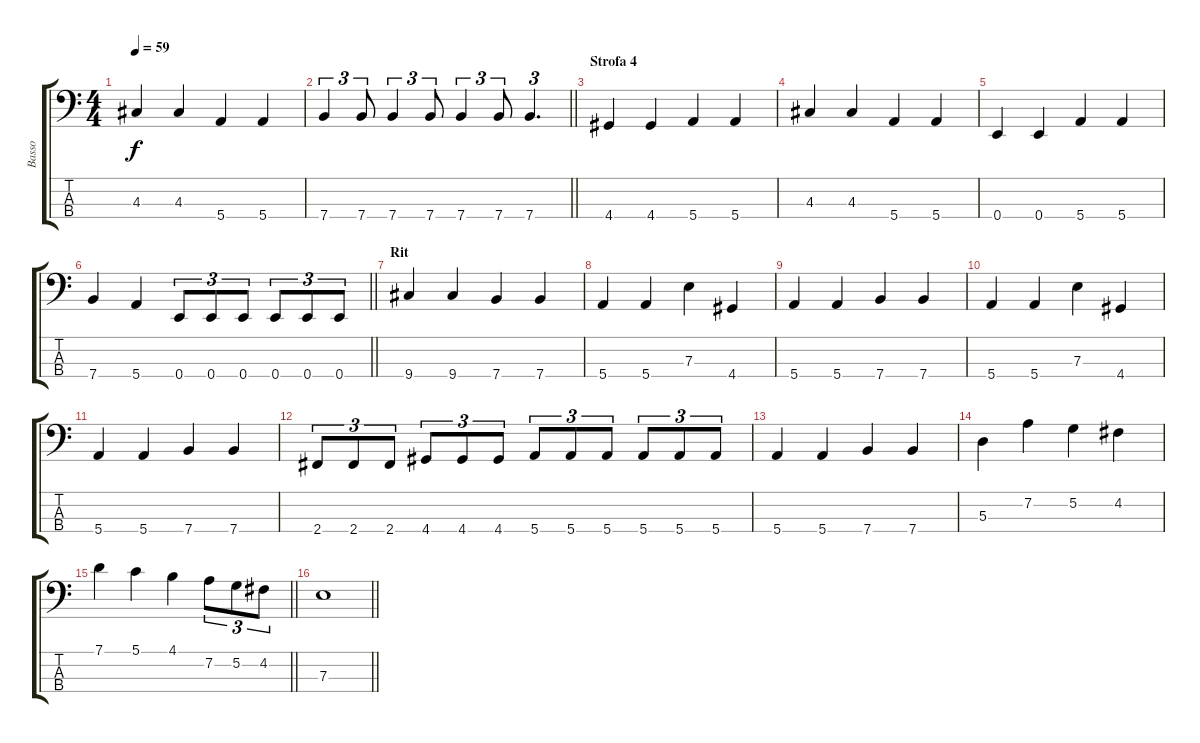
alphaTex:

\track ("Basso" "Basso") {instrument electricbassfinger}
\staff {score tabs}
\tuning (G2 D2 A1 E1) {hide}
\ts (4 4)
\tempo 59
\clef f4
\ks c
4.3.4{dy f} 4.3.4 5.4.4 5.4.4 |
\barLineRight lightlight
7.4.4{tu (3 2)} 7.4.8{tu (3 2)} 7.4.4{tu (3 2)} 7.4.8{tu (3 2)} 7.4.4{tu (3 2)} 7.4.8{tu (3 2)} 7.4.4{d tu (3 2)} |
\section ("" "Strofa 4")
4.4.4 4.4.4 5.4.4 5.4.4 |
4.3.4 4.3.4 5.4.4 5.4.4 |
0.4.4 0.4.4 5.4.4 5.4.4 |
\barLineRight lightlight
7.4.4 5.4.4 0.4.8{tu (3 2)} 0.4.8{tu (3 2)} 0.4.8{tu (3 2)} 0.4.8{tu (3 2)} 0.4.8{tu (3 2)} 0.4.8{tu (3 2)} |
\section ("" "Rit")
9.4.4 9.4.4 7.4.4 7.4.4 |
5.4.4 5.4.4 7.3.4 4.4.4 |
5.4.4 5.4.4 7.4.4 7.4.4 |
5.4.4 5.4.4 7.3.4 4.4.4 |
5.4.4 5.4.4 7.4.4 7.4.4 |
2.4.8{tu (3 2)} 2.4.8{tu (3 2)} 2.4.8{tu (3 2)} 4.4.8{tu (3 2)} 4.4.8{tu (3 2)} 4.4.8{tu (3 2)} 5.4.8{tu (3 2)} 5.4.8{tu (3 2)} 5.4.8{tu (3 2)} 5.4.8{tu (3 2)} 5.4.8{tu (3 2)} 5.4.8{tu (3 2)} |
5.4.4 5.4.4 7.4.4 7.4.4 |
5.3.4 7.2.4 5.2.4 4.2.4 |
\barLineRight lightlight
7.1.4 5.1.4 4.1.4 7.2.8{tu (3 2)} 5.2.8{tu (3 2)} 4.2.8{tu (3 2)} |
\barLineRight lightlight
7.3.1
